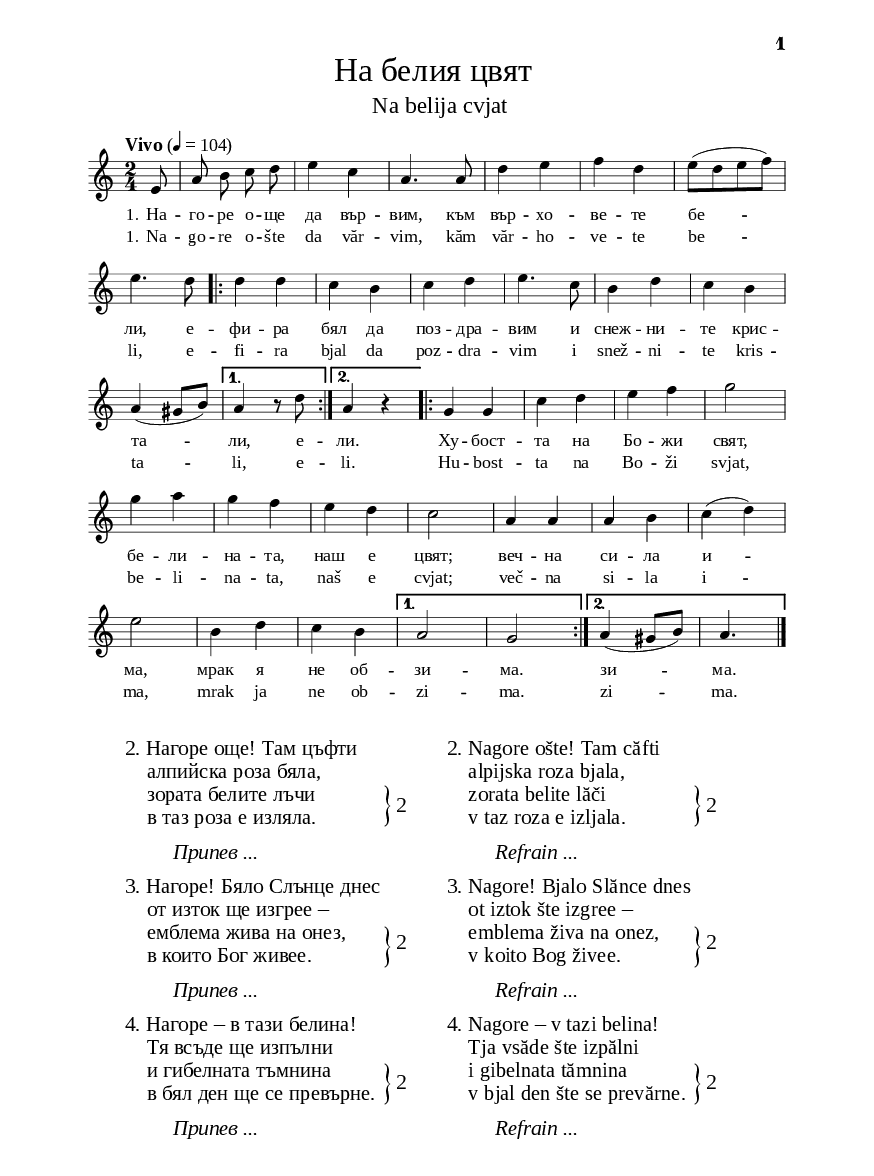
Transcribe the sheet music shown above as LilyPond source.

\version "2.24.4"

% include paper part and global functions
\include "include/globals.ily"

"rightBraces058" = \markup {
  \column {
    % repeat braces
    \translate #'(0 . -7.1 )
    \right-brace #20

    \translate #'(0 . -16.5 )
    \right-brace #20

    \translate #'(0 . -16.1 )
    \right-brace #20

  }
  \column {
    % repeat numbers
    \translate #'(0 . -7.9 )
    2
    \translate #'(0 . -18.9 )
    2

    \translate #'(0 . -19.2 )
    2

  }
}

"rightBraces059" = \markup {
  \column {
    % repeat braces
    \translate #'(0 . -7.7 )
    \right-brace #20


  }
  \column {
    % repeat numbers
    \translate #'(0 . -8.7 )
    2
  }
}

\bookpart {
  \label #'ref058
  \tocItem \markup "На белия цвят – Na belija cvjat"
  \include "include/bookpart-paper.ily"
  \score {
    \include "include/score-layout.ily"

    \new Voice \absolute {
      \clef treble
      \key a \minor
      \time 2/4
      \tempoFunc "Vivo" 4 "104"

      \autoBeamOff
      \partial 8

      e'8 | a'8  b'8 c''8 d''8 | e''4 c''4 | a'4. a'8 | d''4 e''4 | f''4 d''4 | e''8 ([ d''8 e''8 f''8 ]) | \break
      e''4. d''8 \repeat volta 2 {
        | d''4 d''4 |  c''4 b'4 |  c''4 d''4 |  e''4. c''8 |  b'4 d''4 | c''4 b'4 | \break
        a'4 ( gis'8 [b'8]) |
      } \alternative { { a'4 r8 d''8 } {  a'4 r4 } }
      \repeat volta 2 {
        | g'4 g'4 | c''4 d''4 | e''4 f''4 | g''2\break
        | g''4 a''4 |  g''4 f''4 |  e''4 d''4 |  c''2 | a'4 a'4 | a'4 b'4 | c''4 ( d''4 ) | \break
        e''2 | b'4 d''4| c''4 b'4 |
      } \alternative { { a'2 | g'2  }  {   a'4 (gis'8[b'8])  | a'4. \bar "|." \break } }
    }

    \addlyrics {
       \set stanza = "1." На -- го -- ре о -- ще да вър -- вим, към вър -- хо -- ве -- те бе --
      ли, е -- фи -- ра бял да поз -- дра -- вим и снеж -- ни -- те крис --
      та -- ли, е -- ли. Ху -- бост -- та на Бо -- жи свят,
      бе -- ли -- на -- та, наш е цвят;  веч -- на си -- ла и --
      ма, мрак я не об -- зи -- ма. зи -- ма.
    }


    \addlyrics {
      \set stanza = "1." Na -- go -- re o -- šte da văr -- vim, kăm văr -- ho -- ve -- te be --
      li, e -- fi -- ra bjal da poz -- dra -- vim i snež -- ni -- te kris --
      ta -- li, e -- li. Hu -- bost -- ta na Bo -- ži svjat,
      be -- li -- na -- ta, naš e cvjat;  več -- na si -- la i --
      ma, mrak ja ne ob -- zi -- ma. zi -- ma.
    }
    \header {
      title = \titleFunc "На белия цвят "" Na belija cvjat"
    }

    \midi{}

  } % score


  \markup \empty-two

  \markup \abs-fontsize #10 {
    \hspace #5
    \override #`(baseline-skip . ,bgCoupletBaselineSkip)
    \column {


      \line {   2. Нагоре още! Там цъфти }
      \line {   "   " алпийска роза бяла, }
      \line {   "   " зората белите лъчи }
      \line {   "   " в таз роза е изляла. }
      \vspace #0.5

      \line { "        " \italic {Припев ... } }
      \vspace #0.5


      \line {  3. Нагоре! Бяло Слънце днес }

      \line {   "   "от изток ще изгрее  – }

      \line {   "   "емблема жива на онез,}

      \line {   "   "в които Бог живее.}
      \vspace #0.5
      \line { "        " \italic {Припев ... } }

      \vspace #0.5
      \line {   4. Нагоре – в тази белина!}

      \line {   "   "Тя всъде ще изпълни}

      \line {   "   "и гибелната тъмнина}

      \line {   "   "в бял ден ще се превърне.}

      \vspace #0.5

      \line { "        " \italic {Припев ... } }



    }    \"rightBraces058"


    \hspace #5
    \override #`(baseline-skip . ,bgCoupletBaselineSkip)
    \column {

      \line {   2. Nagore ošte! Tam căfti }
      \line {   "   " alpijska roza bjala, }
      \line {   "   " zorata belite lăči }
      \line {   "   " v taz roza e izljala. }
      \vspace #0.5

      \line { "        " \italic {Refrain ... } }
      \vspace #0.5


      \line {  3. Nagore! Bjalo Slănce dnes }

      \line {   "   "ot iztok šte izgree  – }

      \line {   "   "emblema živa na onez,}

      \line {   "   "v koito Bog živee.}
      \vspace #0.5
      \line { "        " \italic {Refrain ... } }

      \vspace #0.5
      \line {   4. Nagore – v tazi belina!}

      \line {   "   "Tja vsăde šte izpălni}

      \line {   "   "i gibelnata tămnina}

      \line {   "   "v bjal den šte se prevărne.}

      \vspace #0.5

      \line { "        " \italic {Refrain ... } }


    }   \"rightBraces058" %column
  } % markup

  \pageBreak


  \markup \abs-fontsize #10 {
    \hspace #5
    \override #`(baseline-skip . ,bgCoupletBaselineSkip)
    \column {




      \line {   5. Земята ще разхубавим,}

      \line {   "   "на Рай ще я направим;}

      \line {   "   "Небето ще развеселим}

      \line {   "   "и Бога ще прославим.}
      \vspace #0.5
      \line { "        " \italic {Припев ... } }
    }      \"rightBraces059"

    \hspace #5
    \override #`(baseline-skip . ,bgCoupletBaselineSkip)
    \column {

      \line {   5. Zemjata šte razhubavim,}

      \line {   "   "na Raj šte ja napravim;}

      \line {   "   "Nebeto šte razveselim}

      \line {   "   "i Boga šte proslavim.}
      \vspace #0.5
      \line { "        " \italic {Refrain ... } }



    }    \"rightBraces059"
  } % markup

  % include foreign translation(s) of the song
  \markup \vspace #3
  \version "2.24.4"

\markup \fill-line { \fontsize #deTitleFontSize "An die weiße Farbe" }
\markup \null
\markup \null
\markup \abs-fontsize #10 {
  \fill-line {
  \override #`(baseline-skip . ,deCoupletBaselineSkip)

  \column {
    \line { 1. Hinauf, steigen wir immer weiter}

    \line { "   "zu den weißen Gipfeln,}

    \line { "   "grüßen wir den weißen Äther}

    \line { "   "und die Schneekristalle.}

     \vspace #0.5

    \line { "      " \italic { Refrain }:}
    \line { "      "Die Schönheit der göttlichen Welt,}

    \line { "      "das Weiße, unsere Farbe  –}

    \line { "      "hat ewige Kraft,}

    \line { "      "die Finsternis ergreift sie nicht.}
    \vspace #0.5
    \line { 2. Hinauf immer weiter! Dort blüht }

    \line { "   "die weiße Alpenrose,}

    \line { "   "die Morgenröte ergoss  }

    \line { "   "  die weiße Farbe in diese Rose. }

     \vspace #0.5

    \line { "      " \italic { Refrain } ... }

    \vspace #0.5

    \line { 3. Hinauf! Eine weiße Sonne wird heute}

    \line { "   " von Osten aufgehen  –}

    \line { "   " das lebendige Emblem für jene,}

    \line { "   " in denen Gott lebt.}

     \vspace #0.5

    \line { "      " \italic { Refrain } ... }

    \vspace #0.5

    \line { 4. Hinauf – in dieses Weiß!}

    \line { "   " Es wird alles ausfüllen}

    \line { "   " und die tödliche Dunkelheit}

    \line { "   " in weißen Tag verwandeln.}

     \vspace #0.5

    \line { "      " \italic { Refrain } ... }

    \vspace #0.5
    \line { 5. Wir werden die Erde verschönern,}

    \line { "   " wir werden sie zum Paradies machen;}

    \line { "   " wir werden den Himmel erfreuen}

    \line { "   " und Gott lobpreisen. }

   \vspace #0.5

    \line { "      " \italic { Refrain } ... }
  }

  }

}


} % bookpart
